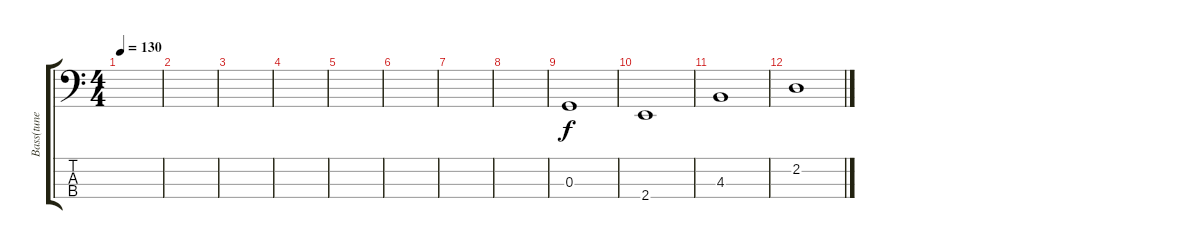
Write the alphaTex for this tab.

\track ("Bass(tune down 1 step0)" "Bass(tune ") {instrument electricbassfinger}
\staff {score tabs}
\tuning (F2 C2 G1 D1) {hide}
\ts (4 4)
\tempo 130
\clef f4
\ks c
|
|
|
|
|
|
|
|
0.3.1 |
2.4.1 |
4.3.1 |
2.2.1
